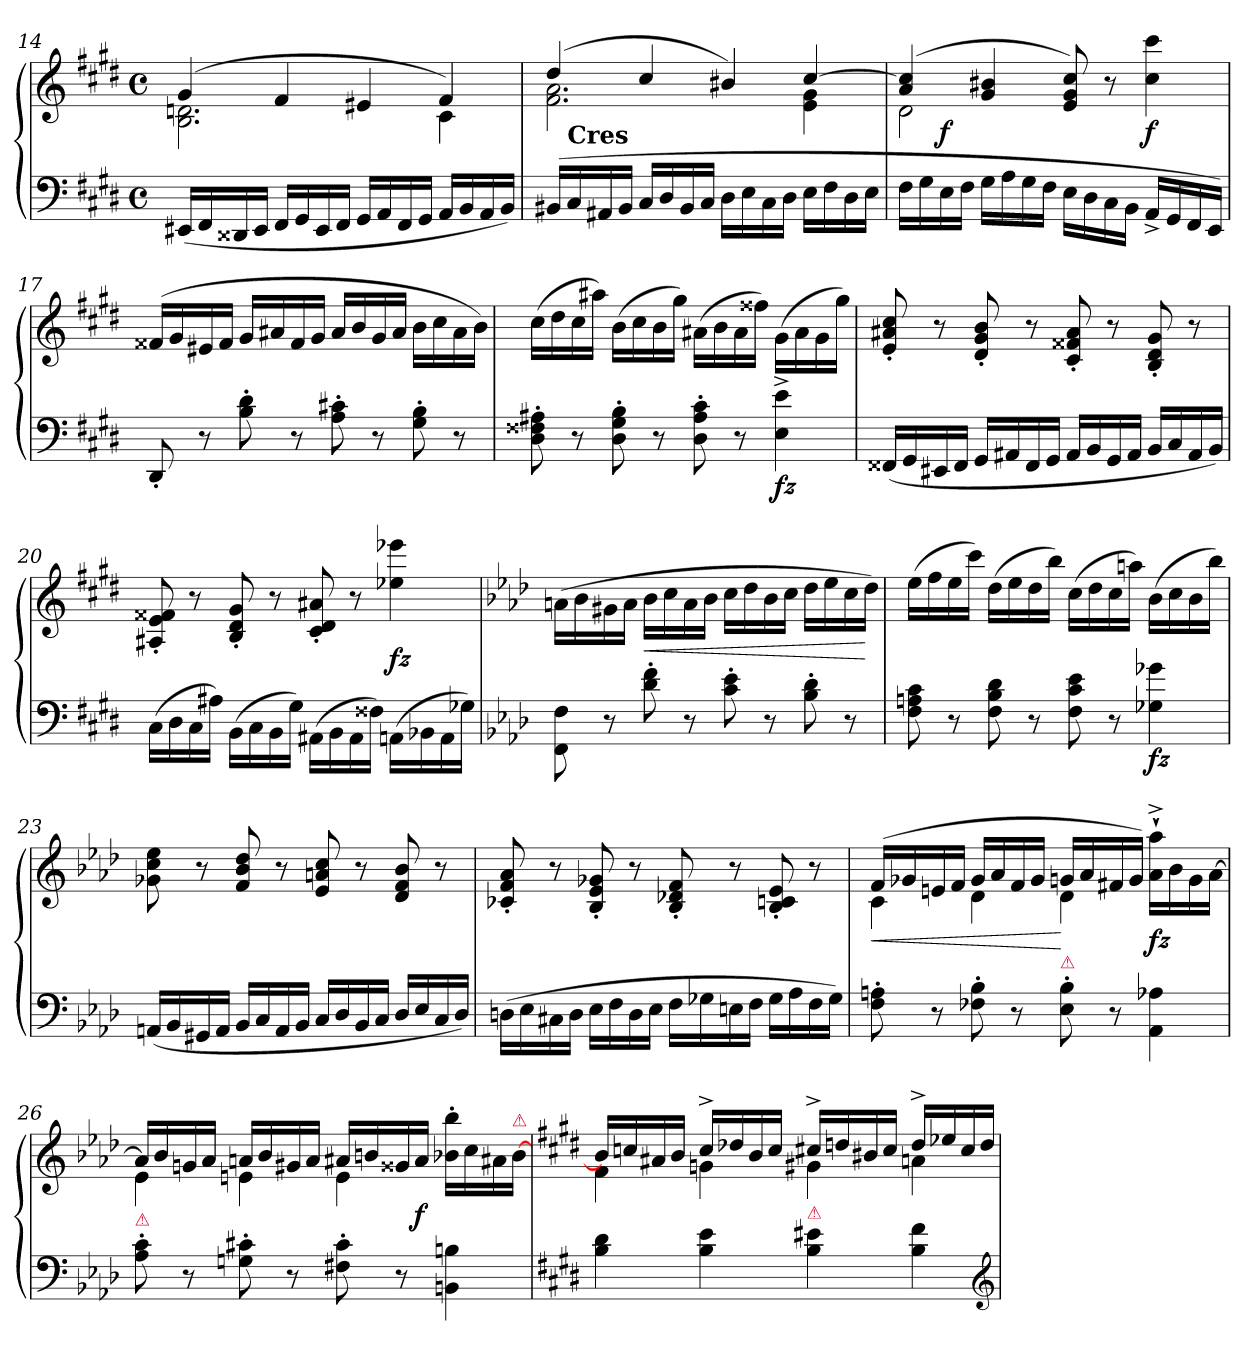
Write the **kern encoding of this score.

**kern	**kern	**dynam
*part1	*part1	*part1
*staff2	*staff1	*staff1/2
*clefF4	*clefG2	*
*k[f#c#g#d#]	*k[f#c#g#d#]	*
*c#:	*c#:	*
*M4/4	*M4/4	*
*met(c)	*met(c)	*
=14	=14	=14
*	*^	*
(<16EE#XLL	(>4g#	2.B 2.dn	.
16FF#	.	.	.
16DD##X	.	.	.
16EE#JJ	.	.	.
16FF#LL	4f#	.	.
16GG#	.	.	.
16EE#	.	.	.
16FF#JJ	.	.	.
16GG#LL	4e#X	.	.
16AA	.	.	.
16FF#	.	.	.
16GG#JJ	.	.	.
16AALL	4f#)	4c#	.
16BB	.	.	.
16AA	.	.	.
16BBJJ)	.	.	.
=15	=15	=15	=15
*	*	*^	*
(>16BB#XLL	(>4dd#	2.f# 2.a	16ryy	.
!	!	!	!LO:TX:c:B:t=Cres	!
16C#	.	.	2...ryy	.
16AA#X	.	.	.	.
16BB#JJ	.	.	.	.
16C#LL	4cc#	.	.	.
16D#	.	.	.	.
16BB#	.	.	.	.
16C#JJ	.	.	.	.
16D#LL	4b#X)	.	.	.
16E	.	.	.	.
16C#	.	.	.	.
16D#JJ	.	.	.	.
16ELL	[4cc#	4e 4g#	.	.
16F#	.	.	.	.
16D#	.	.	.	.
16EJJ	.	.	.	.
=16	=16	=16	=16	=16
16F#LL	(>4a 4cc#]	2d#	8ryy	.
16G#	.	.	.	.
16E	.	.	2..ryy	f
16F#JJ	.	.	.	.
16G#LL	4g# 4b#X	.	.	.
16A	.	.	.	.
16G#	.	.	.	.
16F#JJ	.	.	.	.
16E\LL	8e 8g# 8cc#)	2rcyy	.	.
16D#	.	.	.	.
16C#	8r	.	.	.
16BBJJ	.	.	.	.
16AA^>LL	4cc# 4ccc#	.	.	f
16GG#	.	.	.	.
16FF#	.	.	.	.
16EEJJ)	.	.	.	.
*	*v	*v	*v	*
=17	=17	=17
8DD#'<	(>16f##XLL	.
.	16g#	.
8r	16e#X	.
.	16f##JJ	.
8B'> 8d#'>	16g#LL	.
.	16a#X	.
8r	16f##	.
.	16g#JJ	.
8A'> 8c#X'>	16a#LL	.
.	16b	.
8r	16g#	.
.	16a#JJ	.
8G#'> 8B'>	16bLL	.
.	16cc#	.
8r	16a#	.
.	16bJJ)	.
=18	=18	=18
8D#'> 8F##X'> 8A#X'>	(>16cc#LL	.
.	16dd#	.
8r	16cc#	.
.	16aa#XJJ)	.
8D#'> 8G#'> 8B'>	(>16bLL	.
.	16cc#	.
8r	16b	.
.	16gg#JJ)	.
8D#'> 8A#'> 8c#'>	(>16a#XLL	.
.	16b	.
8r	16a#	.
.	16ff##XJJ)	.
!	!	!LO:DY:b=2
4E^< 4e^<	(>16g#LL	fz
.	16a#	.
.	16g#	.
.	16gg#JJ)	.
=19	=19	=19
(<16FF##XLL	8e'< 8a#X'< 8cc#'<	.
16GG#	.	.
16EE#X	8r	.
16FF##JJ	.	.
16GG#LL	8d#'< 8g#'< 8b'<	.
16AA#X	.	.
16FF##	8r	.
16GG#JJ	.	.
16AA#LL	8c#'< 8f##X'< 8a#'<	.
16BB	.	.
16GG#	8r	.
16AA#JJ	.	.
16BBLL	8B'< 8d#'< 8g#'<	.
16C#	.	.
16AA#	8r	.
16BBJJ)	.	.
=20	=20	=20
(>16C#LL	8A#X'< 8e'< 8f##X'<	.
16D#	.	.
16C#	8r	.
16A#XJJ)	.	.
(>16BB\LL	8B'< 8d#'< 8g#'<	.
16C#	.	.
16BB	8r	.
16G#JJ)	.	.
(>16AA#X\LL	8c#'< 8d#'< 8a#X'<	.
16BB	.	.
16AA#	8r	.
16F##XJJ)	.	.
(>16AAn\LL	4ee-X 4eee-X	fz
16BB-X	.	.
16AA	.	.
16G-XJJ)	.	.
=21	=21	=21
*k[b-e-a-d-]	*k[b-e-a-d-]	*
8FF\ 8F\	(>16an\LL	.
.	16b-	.
8r	16g#X	.
.	16aJJ	.
8d-'> 8f'>	16b-LL	<
.	16cc	.
8r	16a	.
.	16b-JJ	.
8c'> 8e-'>	16ccLL	.
.	16dd-	.
8r	16b-	.
.	16ccJJ	.
8B-'> 8d-'>	16dd-LL	.
.	16ee-	.
8r	16cc	.
.	16dd-JJ)	[
=22	=22	=22
8F 8An 8c	(>16ee-LL	.
.	16ff	.
8r	16ee-	.
.	16cccJJ)	.
8F 8B- 8d-	(>16dd-LL	.
.	16ee-	.
8r	16dd-	.
.	16bb-JJ)	.
8F 8c 8e-	(>16ccLL	.
.	16dd-	.
8r	16cc	.
.	16aanJJ)	.
!	!	!LO:DY:b=2
4G-X 4g-X	(>16b-LL	fz
.	16cc	.
.	16b-	.
.	16bb-JJ)	.
=23	=23	=23
(<16AAnLL	8g-X 8cc 8ee-	.
16BB-	.	.
16GG#X	8r	.
16AAJJ	.	.
16BB-LL	8f 8b- 8dd-	.
16C	.	.
16AA	8r	.
16BB-JJ	.	.
16CLL	8e- 8an 8cc	.
16D-	.	.
16BB-	8r	.
16CJJ	.	.
16D-/LL	8d- 8f 8b-	.
16E-	.	.
16C	8r	.
16D-JJ)	.	.
=24	=24	=24
(>16DnLL	8c-X'< 8f'< 8a-'<	.
16E-	.	.
16C#X	8r	.
16DJJ	.	.
16E-LL	8B-'< 8e-'< 8g-X'<	.
16F	.	.
16D	8r	.
16E-JJ	.	.
16FLL	8B-'< 8d-X'< 8f'<	.
16G-X	.	.
16En	8r	.
16FJJ	.	.
16G-LL	8B-'< 8cn'< 8e-'<	.
16A-	.	.
16F	8r	.
16G-JJ)	.	.
=25	=25	=25
*	*^	*
8F'> 8An'>	(>16f/LL	4c\	<
.	16g-X	.	.
8r	16en	.	.
.	16fJJ	.	.
8F-X'> 8B-'>	16g-/LL	4d-\	.
.	16a-	.	.
8r	16f	.	.
.	16g-JJ	.	.
!LO:TX:a:color=crimson:t=⚠	!	!	!
8E-'> 8B-'>	16gn/LL	4d-\	[
.	16a-	.	.
8r	16f#X	.	.
.	16gJJ)	.	.
4AA- 4A-X	16a-`>^<\ 16aa-`>^<\LL	4rFyy	fz
.	16b-	.	.
.	16g	.	.
.	[16a-JJ	.	.
=26	=26	=26	=26
!	!LO:TX:b:color=crimson:t=⚠	!	!
8A-'> 8c'>	16a-/LL]	4e-\	.
.	16b-	.	.
8r	16gn	.	.
.	16a-JJ	.	.
8Gn'> 8c#X'>	16an/LL	4en\	.
.	16b-	.	.
8r	16g#X	.	.
.	16aJJ	.	.
8F#X'> 8c#'>	16a#X/LL	4e\	.
.	16bn	.	.
8r	16g##X	.	.
.	16a#JJ	.	f
4BBn 4Bn	16b-X'>\ 16bb-'>\LL	4rAyy	.
.	16cc	.	.
.	16a#X	.	.
!	!LO:TX:a:color=crimson:t=⚠	!	!
.	[16b-JJ	.	.
=27	=27	=27	=27
*k[f#c#g#d#]	*k[f#c#g#d#]	*	*
4B 4d#	16bLL]	4f#	.
.	16ccn	.	.
.	16a#X	.	.
.	16bJJ	.	.
4B 4e	16cc^>LL	4gn	.
.	16dd-X	.	.
.	16b	.	.
.	16ccJJ	.	.
!	!LO:TX:b:B:color=crimson:t=⚠	!	!
4B 4e#X	16cc#X^>LL	4g#X	.
.	16ddn	.	.
.	16b#X	.	.
.	16cc#JJ	.	.
4B 4f#	16dd^>LL	4an	.
.	16ee-X	.	.
.	16cc#	.	.
.	16ddJJ	.	.
*	*v	*v	*
*clefG2	*	*
=	=	=
*-	*-	*-
